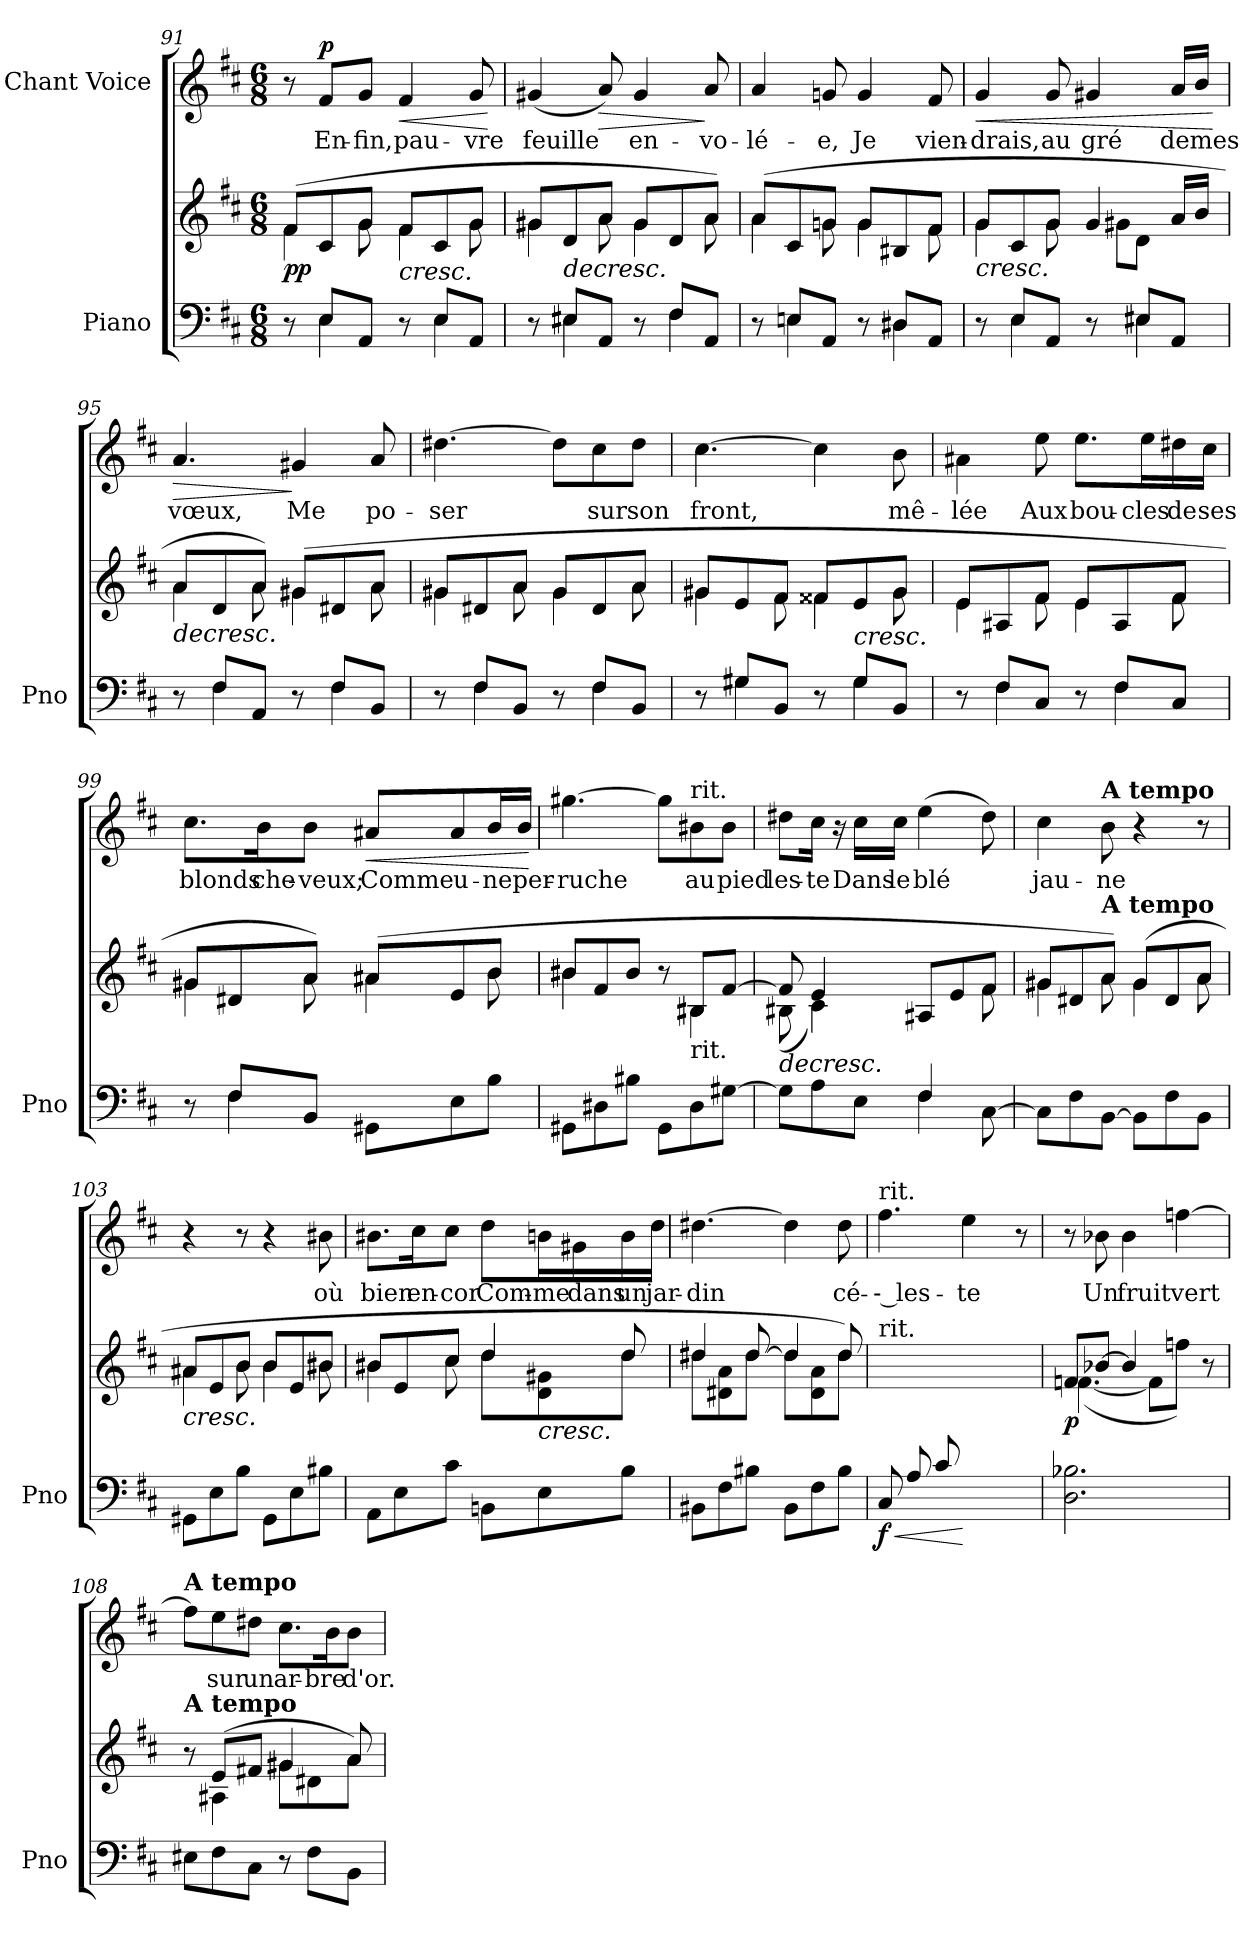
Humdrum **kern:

**kern	**kern	**dynam	**kern	**text	**dynam
*part2	*part2	*part2	*part1	*part1	*part1
*staff3	*staff2	*staff2/3	*staff1	*staff1	*staff1
*I"Piano	*	*	*I"Chant Voice	*	*
*I'Pno	*	*	*	*	*
*clefF4	*clefG2	*	*clefG2	*	*
*k[f#c#]	*k[f#c#]	*	*k[f#c#]	*	*
*M6/8	*M6/8	*	*M6/8	*	*
=91	=91	=91	=91	=91	=91
*^	*^	*	*	*	*
!	!	!	!	!LO:DY:b	!	!	!
8r	8ryy	(8f#/L	4f#\	pp	8r	.	.
!	!	!	!	!	!	!	!LO:DY:a
8E/L	4E\	8c#/	.	.	8f#/L	En-	p
8AA/J	.	8g/J	8g\	.	8g/J	-fin,	.
!	!	!	!	!LO:HP:b	!	!	!LO:HP:b
8r	8ryy	8f#/L	4f#\	<	4f#/	pau-	<
8E/L	4E\	8c#/	.	.	.	.	.
8AA/J	.	8g/J	8g\	.	8g/	-vre	.
*v	*v	*	*	*	*	*	*
*	*v	*v	*	*	*	*
.	.	.	.	.	[
=92	=92	=92	=92	=92	=92
*^	*^	*	*	*	*
8r	8ryy	8g#X/L	4g#\	.	(4g#X/	feuille	.
!	!	!	!	!LO:HP:b	!	!	!
8E#X/L	4E#\	8d/	.	>	.	.	.
!	!	!	!	!	!	!	!LO:HP:b
8AA/J	.	8a/J	8a\	.	8a/)	.	>
8r	8ryy	8g#/L	4g#\	.	4g#/	en-	.
8F#/L	4F#\	8d/	.	.	.	.	.
8AA/J	.	8a/J)	8a\	[	8a/	-vo-	]
=93	=93	=93	=93	=93	=93	=93	=93
8r	8ryy	(8a/L	4a\	.	4a/	-lé-	.
8En/L	4E\	8c#/	.	.	.	.	.
8AA/J	.	8gn/J	8g\	.	8gn/	-e,	.
8r	8ryy	8g/L	4g\	.	4g/	Je	.
8D#X/L	4D#\	8B#X/	.	.	.	.	.
8AA/J	.	8f#/J	8f#\	.	8f#/	vien-	.
=94	=94	=94	=94	=94	=94	=94	=94
!	!	!	!	!LO:HP:b	!	!	!LO:HP:b
8r	8ryy	8g/L	4g\	<	4g/	-drais,	<
8E/L	4E\	8c#/	.	.	.	.	.
8AA/J	.	8g/J	8g\	.	8g/	au	.
8r	8ryy	4g/	8g#X\L	]	4g#X/	gré	.
8E#X/L	4E#\	.	8d\J	.	.	.	.
8AA/J	.	16a/LL	8ryy	.	16a/LL	de	.
.	.	16b/JJ	.	.	16b/JJ	mes	.
*v	*v	*	*	*	*	*	*
*	*v	*v	*	*	*	*
.	.	.	.	.	[
=95	=95	=95	=95	=95	=95
*^	*	*	*	*	*
!	!	!	!LO:HP:b	!	!	!LO:HP:b
*	*	*^	*	*	*	*
8r	8ryy	8a/L	4a\	>	4.a/	vœux,	>
8F#/L	4F#\	8d/	.	.	.	.	.
8AA/J	.	8a/J)	8a\	.	.	.	.
8r	8ryy	(8g#X/L	4g#\	[	4g#X/	Me	]
8F#/L	4F#\	8d#X/	.	.	.	.	.
8BB/J	.	8a/J	8a\	.	8a/	po-	.
=96	=96	=96	=96	=96	=96	=96	=96
8r	8ryy	8g#X/L	4g#\	.	[4.dd#X\	-ser	.
8F#/L	4F#\	8d#X/	.	.	.	.	.
8BB/J	.	8a/J	8a\	.	.	.	.
8r	8ryy	8g#/L	4g#\	.	8dd#\L]	.	.
8F#/L	4F#\	8d#/	.	.	8cc#\	sur	.
8BB/J	.	8a/J	8a\	.	8dd#\J	son	.
=97	=97	=97	=97	=97	=97	=97	=97
8r	8ryy	8g#X/L	4g#\	.	[4.cc#\	front,	.
8G#X/L	4G#\	8e/	.	.	.	.	.
8BB/J	.	8f#/J	8f#\	.	.	.	.
8r	8ryy	8f##X/L	4f##\	.	4cc#\]	.	.
!	!	!	!	!LO:HP:b	!	!	!
8G#/L	4G#\	8e/	.	<	.	.	.
8BB/J	.	8g#/J	8g#\	.	8b\	mê-	.
=98	=98	=98	=98	=98	=98	=98	=98
8r	8ryy	8e/L	4e\	.	4a#X\	-lée	.
8F#/L	4F#\	8A#X/	.	.	.	.	.
8C#/J	.	8f#/J	8f#\	.	8ee\	Aux	.
8r	8ryy	8e/L	4e\	.	8.ee\L	bou-	.
8F#/L	4F#\	8A#/	.	.	.	.	.
.	.	.	.	.	16ee\L	-cles	.
8C#/J	.	8f#/J	8f#\	.	16dd#X\	de	.
.	.	.	.	.	16cc#\JJ	ses	.
=99	=99	=99	=99	=99	=99	=99	=99
8r	8ryy	8g#X/L	4g#\	.	8.cc#\L	blonds	.
8F#/L	4F#\	8d#X/	.	.	.	.	.
.	.	.	.	.	16b\K	che-	.
8BB/J	.	8a/J)	8a\	.	8b\J	-veux;	.
!	!	!	!	!	!	!	!LO:HP:b
8ryy	8GG#X\L	(8a#X/L	4a#\	.	8a#X/L	Comme	<
4ryy	8E\	8e/	.	.	8a#/	u-	.
.	8B\J	8b/J	8b\	.	16b/L	-ne	.
.	.	.	.	.	16b/JJ	per-	.
*v	*v	*	*	*	*	*	*
*	*v	*v	*	*	*	*
.	.	]	.	.	[
=100	=100	=100	=100	=100	=100
*	*^	*	*	*	*
8GG#X\L	8b#X/L	4b#\	.	[4.gg#X\	-ruche	.
8D#X\	8f#/	.	.	.	.	.
8B#X\J	8b#/J	8ryy	.	.	.	.
8GG#\L	8r	8ryy	.	8gg#\L]	.	.
!	!	!	!	!LO:TX:a:t=rit.	!	!
!	!LO:TX:b:t=rit.	!	!	!	!	!
8D#\	8B#X/L	4B#\	.	8b#X\	au	.
[>8G#X\J	[8f#/J	.	.	8b#\J	pied	.
=101	=101	=101	=101	=101	=101	=101
*^	*	*	*	*	*	*
!	!	!	!	!LO:HP:b	!	!	!
8G#\L]	4.ryy	8f#/]	(8B#X\	>	8dd#X\L	les-	.
8A\	.	4e/	4c#\)	.	16cc#\Jk	-te	.
.	.	.	.	.	16r	.	.
8E\J	.	.	.	.	16cc#\LL	Dans	.
.	.	.	.	.	16cc#\JJ	le	.
4F#/	4F#\	8A#X/L	4ryy	.	(4ee\	blé	.
.	.	8e/	.	.	.	.	.
[>8C#\	8ryy	8f#/J	8f#\	.	8dd#\)	.	.
*v	*v	*	*	*	*	*	*
=102	=102	=102	=102	=102	=102	=102
8C#\L]	8g#X/L	4g#\	.	4cc#\	jau-	.
8F#\	8d#X/	.	.	.	.	.
!	!	!	!	!LO:TX:a:B:t=A tempo	!	!
!	!LO:TX:a:B:t=A tempo	!	!	!	!	!
[8BB\J	8a/J)	8a\	.	8b\	-ne	.
8BB\L]	(8g#/L	4g#\	[	4r	.	.
8F#\	8d#/	.	.	.	.	.
8BB\J	8a/J	8a\	.	8r	.	.
=103	=103	=103	=103	=103	=103	=103
!	!	!	!LO:HP:b	!	!	!
8GG#X\L	8a#X/L	4a#\	<	4r	.	.
8E\	8e/	.	.	.	.	.
8B\J	8b/J	8b\	.	8r	.	.
8GG#\L	8b/L	4b\	.	4r	.	.
8E\	8e/	.	.	.	.	.
8B#X\J	8b#X/J	8b#\	.	8b#X\	où	.
=104	=104	=104	=104	=104	=104	=104
8AA\L	8b#X/L	4b#\	.	8.b#X\L	bien	.
8E\	8e/	.	.	.	.	.
.	.	.	.	16cc#\K	en-	.
8c#\J	8cc#/J	8cc#\	.	8cc#\J	-cor	.
8BBn\L	4dd/	8dd\L	]	8dd\L	Com-	.
!	!	!LO:TX:b:i:t=cresc.	!	!	!	!
8E\	.	8d\ 8g#X\	.	16bn\L	-me	.
.	.	.	.	16g#X\	dans	.
8B\J	8dd/	8dd\J	.	16b\	un	.
.	.	.	.	16dd\JJ	jar-	.
=105	=105	=105	=105	=105	=105	=105
8BB#X\L	4dd#X/	8dd#\L	.	[4.dd#X\	-din	.
8F#\	.	8d#X\ 8a\	.	.	.	.
8B#X\J	[8dd#/	8dd#\J	.	.	.	.
8BB#\L	4dd#/]	8dd#\L	.	4dd#\]	.	.
8F#\	.	8d#\ 8a\	.	.	.	.
8B#\J	8dd#/)	8dd#\J	.	8dd#\	cé-	.
=106	=106	=106	=106	=106	=106	=106
!	!	!	!	!LO:TX:a:t=rit.	!	!
!	!LO:TX:a:t=rit.	!	!	!	!	!
!	!	!	!LO:HP:b=2	!	!	!
!	!	!	!LO:DY:n=1:b=2	!	!	!
(8C#/L	2.ryy	4.ryy	< f	4.ff#\	-- les-	.
8A/	.	.	.	.	.	.
8c#/	.	.	.	.	.	.
4.ryy	.	8e\	[	4ee\	-te	.
.	.	8a\	.	.	.	.
.	.	8ee\J)	.	8r	.	.
*	*v	*v	*	*	*	*
.	.	[	.	.	.
=107	=107	=107	=107	=107	=107
*	*^	*	*	*	*
!	!	!	!LO:DY:b	!	!	!
2.D\ 2.B-X\	8fn/L	(>[4.f\	p	8r	.	.
.	[<8b-X/J	.	.	8b-X\	Un	.
.	4b-/]	.	.	4b-\	fruit	.
.	.	8f\L]	.	.	.	.
.	4ryy	8ffn\J)	.	[4ffn\	vert	.
.	.	8r	.	.	.	.
=108	=108	=108	=108	=108	=108	=108
!	!	!	!	!LO:TX:a:B:t=A tempo	!	!
!	!LO:TX:a:B:t=A tempo	!	!	!	!	!
8E#X\L	8r	8ryy	.	8ff\L]	.	.
8F#\	(8e/L	4A#X\	.	8ee\	sur	.
8C#\J	8f#X/J	.	.	8dd#X\J	un	.
8r	4g#X/	8g#\L	.	8.cc#\L	ar-	.
8F#\L	.	8d#X\	.	.	.	.
.	.	.	.	16b\K	-bre	.
8BB\J	8a/)	8a\J	.	8b\J	d'or.	.
*	*v	*v	*	*	*	*
=	=	=	=	=	=
*-	*-	*-	*-	*-	*-
